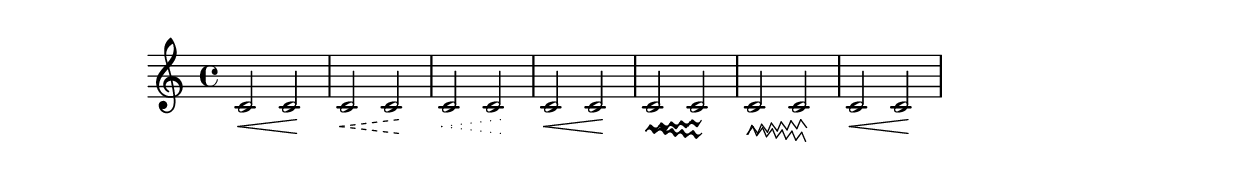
%% DO NOT EDIT this file manually; it is automatically
%% generated from LSR http://lsr.dsi.unimi.it
%% Make any changes in LSR itself, or in Documentation/snippets/new/ ,
%% and then run scripts/auxiliar/makelsr.py
%%
%% This file is in the public domain.
\version "2.17.15"

\header {
  lsrtags = "expressive-marks, tweaks-and-overrides"

  texidoc = "
Hairpins can take any style from @code{line-interface} - dashed-line,
dotted-line, line, trill or zigzag.

"
  doctitle = "Hairpins with different line styles"
} % begin verbatim


\relative c' {
  c2\< c\!
  \override Hairpin.style = #'dashed-line
  c2\< c\!
  \override Hairpin.style = #'dotted-line
  c2\< c\!
  \override Hairpin.style = #'line
  c2\< c\!
  \override Hairpin.style = #'trill
  c2\< c\!
  \override Hairpin.style = #'zigzag
  c2\< c\!
  \revert Hairpin.style
  c2\< c\!
}
